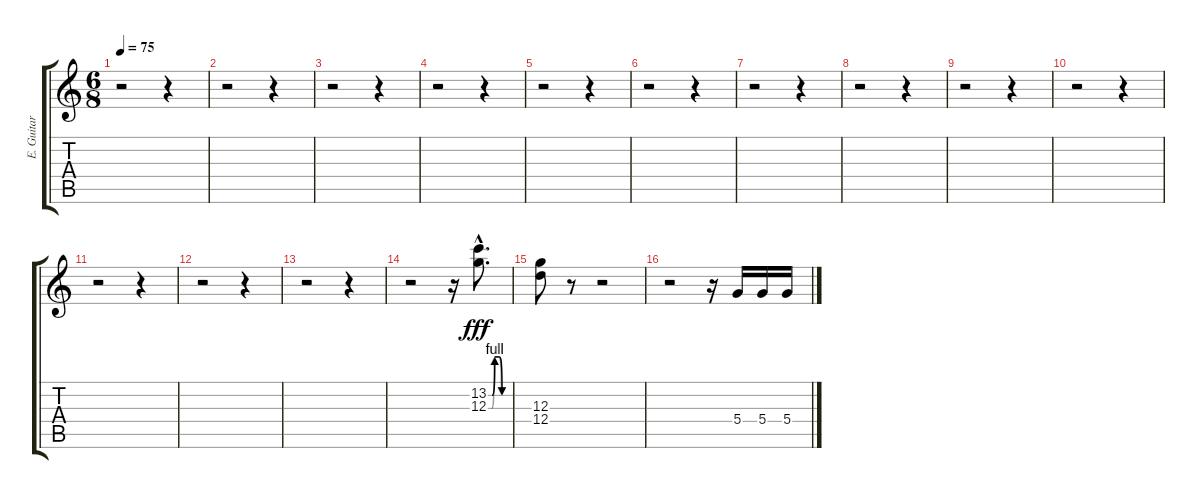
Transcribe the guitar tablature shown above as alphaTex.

\track ("E. Guitar (dist. center)" "E. Guitar ") {instrument distortionguitar}
\staff {score tabs}
\tuning (E4 B3 G3 D3 A2 E2) {hide}
\ts (6 8)
\tempo 75
\clef g2
\ks c
r.2{dy fff} r.4 |
r.2 r.4 |
r.2 r.4 |
r.2 r.4 |
r.2 r.4 |
r.2 r.4 |
r.2 r.4 |
r.2 r.4 |
r.2 r.4 |
r.2 r.4 |
r.2 r.4 |
r.2 r.4 |
r.2 r.4 |
r.2 r.16 (13.2{be (custom 0 0 11 0 19 4 32 4 40 0 45 0 60 0) hac} 12.3{be (custom 0 0 10 0 17 4 30 4 38 0 60 0) hac}).8{d} |
(12.3 12.4).8 r.8 r.2 |
r.2 r.16 5.4.16 5.4.16 5.4.16
